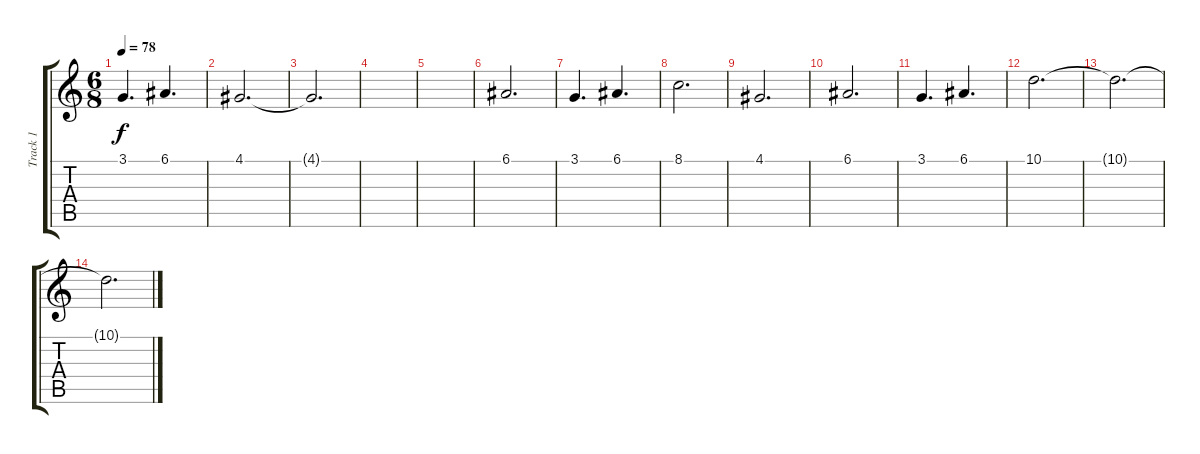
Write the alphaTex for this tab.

\track ("Track 1" "Track 1") {instrument choiraahs}
\staff {score tabs}
\tuning (E4 B3 G3 D3 A2 E2) {hide}
\ts (6 8)
\tempo 78
\clef g2
\ks c
3.1.4{d dy f} 6.1.4{d} |
4.1.2{d} |
4.1{t}.2{d} |
|
|
6.1.2{d} |
3.1.4{d} 6.1.4{d} |
8.1.2{d} |
4.1.2{d} |
6.1.2{d} |
3.1.4{d} 6.1.4{d} |
10.1.2{d} |
10.1{t}.2{d volume 3} |
10.1{t}.2{d}
